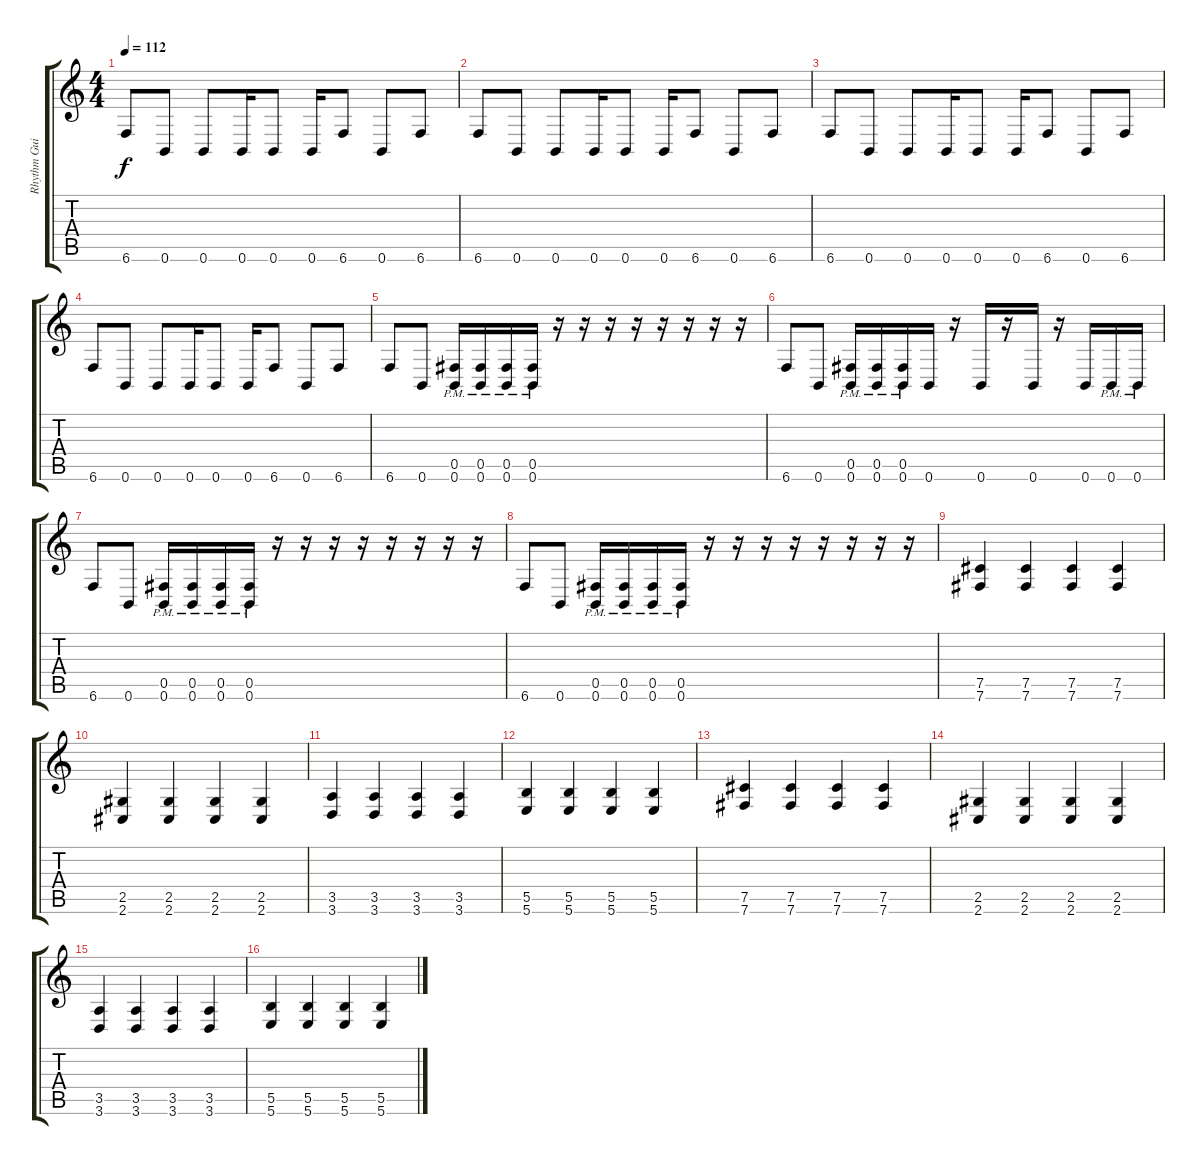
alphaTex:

\track ("Rhythm Guitar 2" "Rhythm Gui") {instrument distortionguitar}
\staff {score tabs}
\tuning (Db4 Ab3 E3 B2 Gb2 B1) {hide}
\ts (4 4)
\tempo 112
\clef g2
\ks c
6.6.8{dy f} 0.6.8 0.6.8 0.6.16 0.6.8 0.6.16 6.6.8 0.6.8 6.6.8 |
6.6.8 0.6.8 0.6.8 0.6.16 0.6.8 0.6.16 6.6.8 0.6.8 6.6.8 |
6.6.8 0.6.8 0.6.8 0.6.16 0.6.8 0.6.16 6.6.8 0.6.8 6.6.8 |
6.6.8 0.6.8 0.6.8 0.6.16 0.6.8 0.6.16 6.6.8 0.6.8 6.6.8 |
6.6.8 0.6.8 (0.5{pm} 0.6{pm}).16 (0.5{pm} 0.6{pm}).16 (0.5{pm} 0.6{pm}).16 (0.5{pm} 0.6{pm}).16 r.16 r.16 r.16 r.16 r.16 r.16 r.16 r.16 |
6.6.8 0.6.8 (0.5{pm} 0.6{pm}).16 (0.5{pm} 0.6{pm}).16 (0.5{pm} 0.6{pm}).16 0.6.16 r.16 0.6.16 r.16 0.6.16 r.16 0.6.16 0.6{pm}.16 0.6{pm}.16 |
6.6.8 0.6.8 (0.5{pm} 0.6{pm}).16 (0.5{pm} 0.6{pm}).16 (0.5{pm} 0.6{pm}).16 (0.5{pm} 0.6{pm}).16 r.16 r.16 r.16 r.16 r.16 r.16 r.16 r.16 |
6.6.8 0.6.8 (0.5{pm} 0.6{pm}).16 (0.5{pm} 0.6{pm}).16 (0.5{pm} 0.6{pm}).16 (0.5{pm} 0.6{pm}).16 r.16 r.16 r.16 r.16 r.16 r.16 r.16 r.16 |
(7.5 7.6).4 (7.5 7.6).4 (7.5 7.6).4 (7.5 7.6).4 |
(2.5 2.6).4 (2.5 2.6).4 (2.5 2.6).4 (2.5 2.6).4 |
(3.5 3.6).4 (3.5 3.6).4 (3.5 3.6).4 (3.5 3.6).4 |
(5.5 5.6).4 (5.5 5.6).4 (5.5 5.6).4 (5.5 5.6).4 |
(7.5 7.6).4 (7.5 7.6).4 (7.5 7.6).4 (7.5 7.6).4 |
(2.5 2.6).4 (2.5 2.6).4 (2.5 2.6).4 (2.5 2.6).4 |
(3.5 3.6).4 (3.5 3.6).4 (3.5 3.6).4 (3.5 3.6).4 |
(5.5 5.6).4 (5.5 5.6).4 (5.5 5.6).4 (5.5 5.6).4
